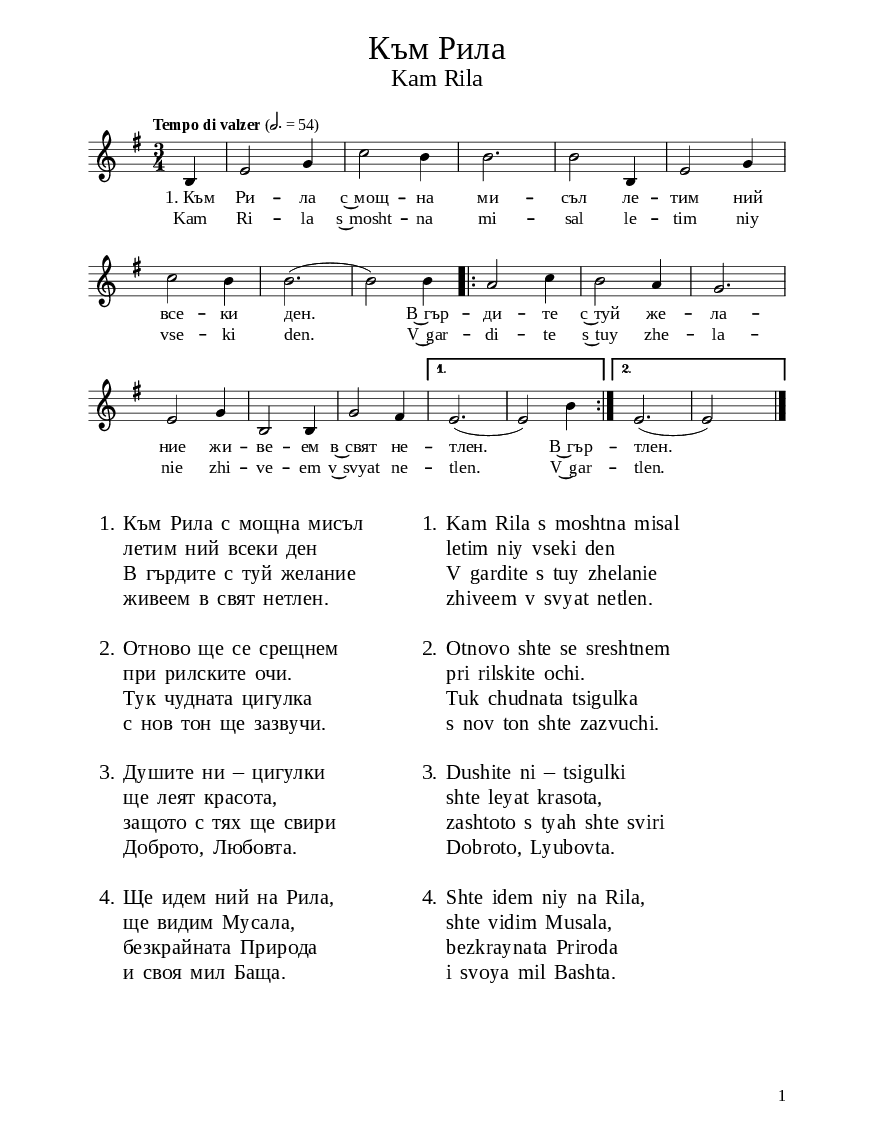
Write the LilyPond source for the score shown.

\version "2.24.0"

% include paper part and global functions
\include "include/globals.ily"

\bookpart {
  \include "include/bookpart-paper.ily"
  \score {
    \include "include/score-layout.ily"

    \new Voice \absolute  {
      \clef treble
      \key e \minor
      \time 3/4
      \tempoFunc "Tempo di valzer" 2. "54"
      \partial 4 b4 | e'2 g'4 | c''2 b'4 | b'2. | b'2 b4 | e'2 g'4 | \break
      c''2 b'4 | b'2. ( | b'2 ) b'4 |
      \repeat volta 2 {
        a'2 c''4 | b'2 a'4 | g'2. \break
        e'2 g'4 | b2 b4 | g'2 fis'4
      }
      \alternative {
        { e'2. ( | e'2 ) b'4 | }
        { e'2. ( | e'2 ) s4 \bar "|." }
      }
    }

    \addlyrics {
      "1. Към" Ри -- ла с~мощ -- на ми -- съл ле -- тим ний
      все -- ки ден. В~гър -- ди -- те с~туй же -- ла --
      ние жи -- ве -- ем в~свят не -- тлен. В~гър -- тлен.
    }

    \addlyrics {
      Kam Ri -- la s~mosht -- na mi -- sal le -- tim niy
      vse -- ki den. V~gar -- di -- te s~tuy zhe -- la --
      nie zhi -- ve -- em v~svyat ne -- tlen. V~gar -- tlen.
    }


    \header {
      title = \titleFunc "Към Рила" "Kam Rila"
    }

    \midi{}

  } % score

  \markup \fontsize #bgCoupletFontSize {
    \hspace #1
    \override #`(baseline-skip . ,bgCoupletBaselineSkip)
    \column {
      \line { 1. Към Рила с мощна мисъл }
      \line {   "   " летим ний всеки ден }
      \line {   "   " В гърдите с туй желание }
      \line {   "   " живеем в свят нетлен. }

      \line { " " }
      \line { 2. Отново ще се срещнем  }
      \line {   "   " при рилските очи. }
      \line {   "   " Тук чудната цигулка }
      \line {   "   " с нов тон ще зазвучи. }

      \line { " " }
      \line { 3. Душите ни  – цигулки }
      \line {   "   " ще леят красота, }
      \line {   "   " защото с тях ще свири  }
      \line {   "   " Доброто, Любовта. }

      \line { " " }
      \line { 4. Ще идем ний на Рила, }
      \line {   "   " ще видим Мусала, }
      \line {   "   " безкрайната Природа  }
      \line {   "   " и своя мил Баща. }
    }

    \hspace #5
    \override #`(baseline-skip . ,bgCoupletBaselineSkip)
    \column {
      \line { 1. Kam Rila s moshtna misal }
      \line {   "   " letim niy vseki den }
      \line {   "   " V gardite s tuy zhelanie }
      \line {   "   " zhiveem v svyat netlen. }

      \line { " " }
      \line { 2. Otnovo shte se sreshtnem  }
      \line {   "   " pri rilskite ochi. }
      \line {   "   " Tuk chudnata tsigulka }
      \line {   "   " s nov ton shte zazvuchi. }

      \line { " " }
      \line { 3. Dushite ni  – tsigulki }
      \line {   "   " shte leyat krasota, }
      \line {   "   " zashtoto s tyah shte sviri  }
      \line {   "   " Dobroto, Lyubovta. }

      \line { " " }
      \line { 4. Shte idem niy na Rila, }
      \line {   "   " shte vidim Musala, }
      \line {   "   " bezkraynata Priroda  }
      \line {   "   " i svoya mil Bashta. }
    } %column
  } % markup

  \pageBreak

  % include foreign translation(s) of the song
  \version "2.24.0"

\markup \fill-line { \fontsize #deTitleFontSize "Ins Rila fliegen wir" }
\markup \null
\markup \null
\markup \fontsize #deCoupletFontSize {
  \hspace #15
  \override #`(baseline-skip . ,deCoupletBaselineSkip)

  \column {
   
     
      \line { 1. Ins Rila fliegen wir  }
      \line {   "   " mit machtvollem Gedanken jeden Tag.  }  
      \line {   "   " Mit diesem Wunsch in der Brust }
      \line {   "   " leben wir in einer ewigen Welt. } 
      
      \line { " " }
      \line { 2. Wieder werden wir uns  }
      \line {   "   " bei den Rila-Augen treffen. }  
      \line {   "   " Hier wird die wunderbare Violine }
      \line {   "   " in neuem Klang erklingen. } 
           \line { " " }
      \line { 3. Unsere Seelen – Geigen  }
      \line {   "   " werden Schönheit gießen, }  
      \line {   "   " denn mit ihnen wird   }
      \line {   "   " das Gute, die Liebe spielen. } 
      
      \line { " " }
      \line { 4. Wir werden nach Rila gehen, }
      \line {   "   " wir werden Musala sehen, }  
      \line {   "   " die unendliche Natur  }
      \line {   "   " und unseren lieben Vater. } 
     
     
    }
     
      }
       


} % bookpart
